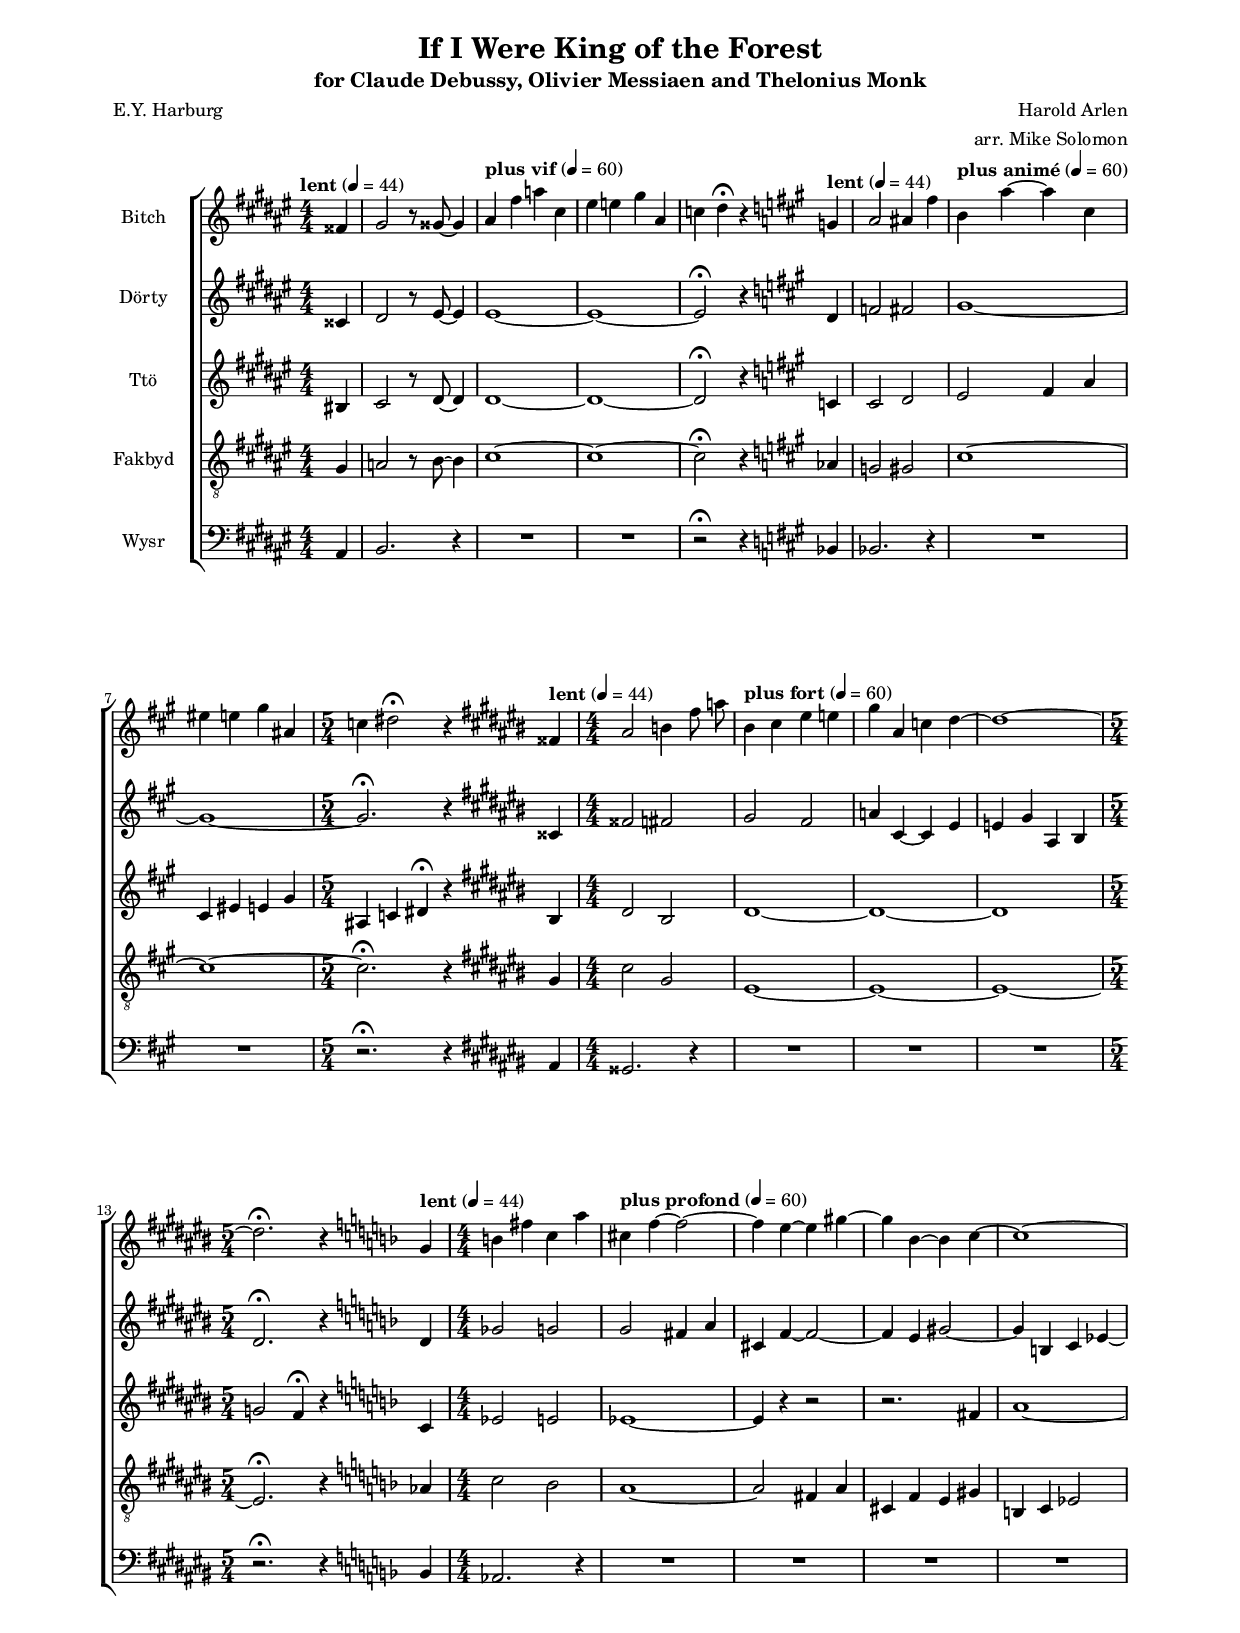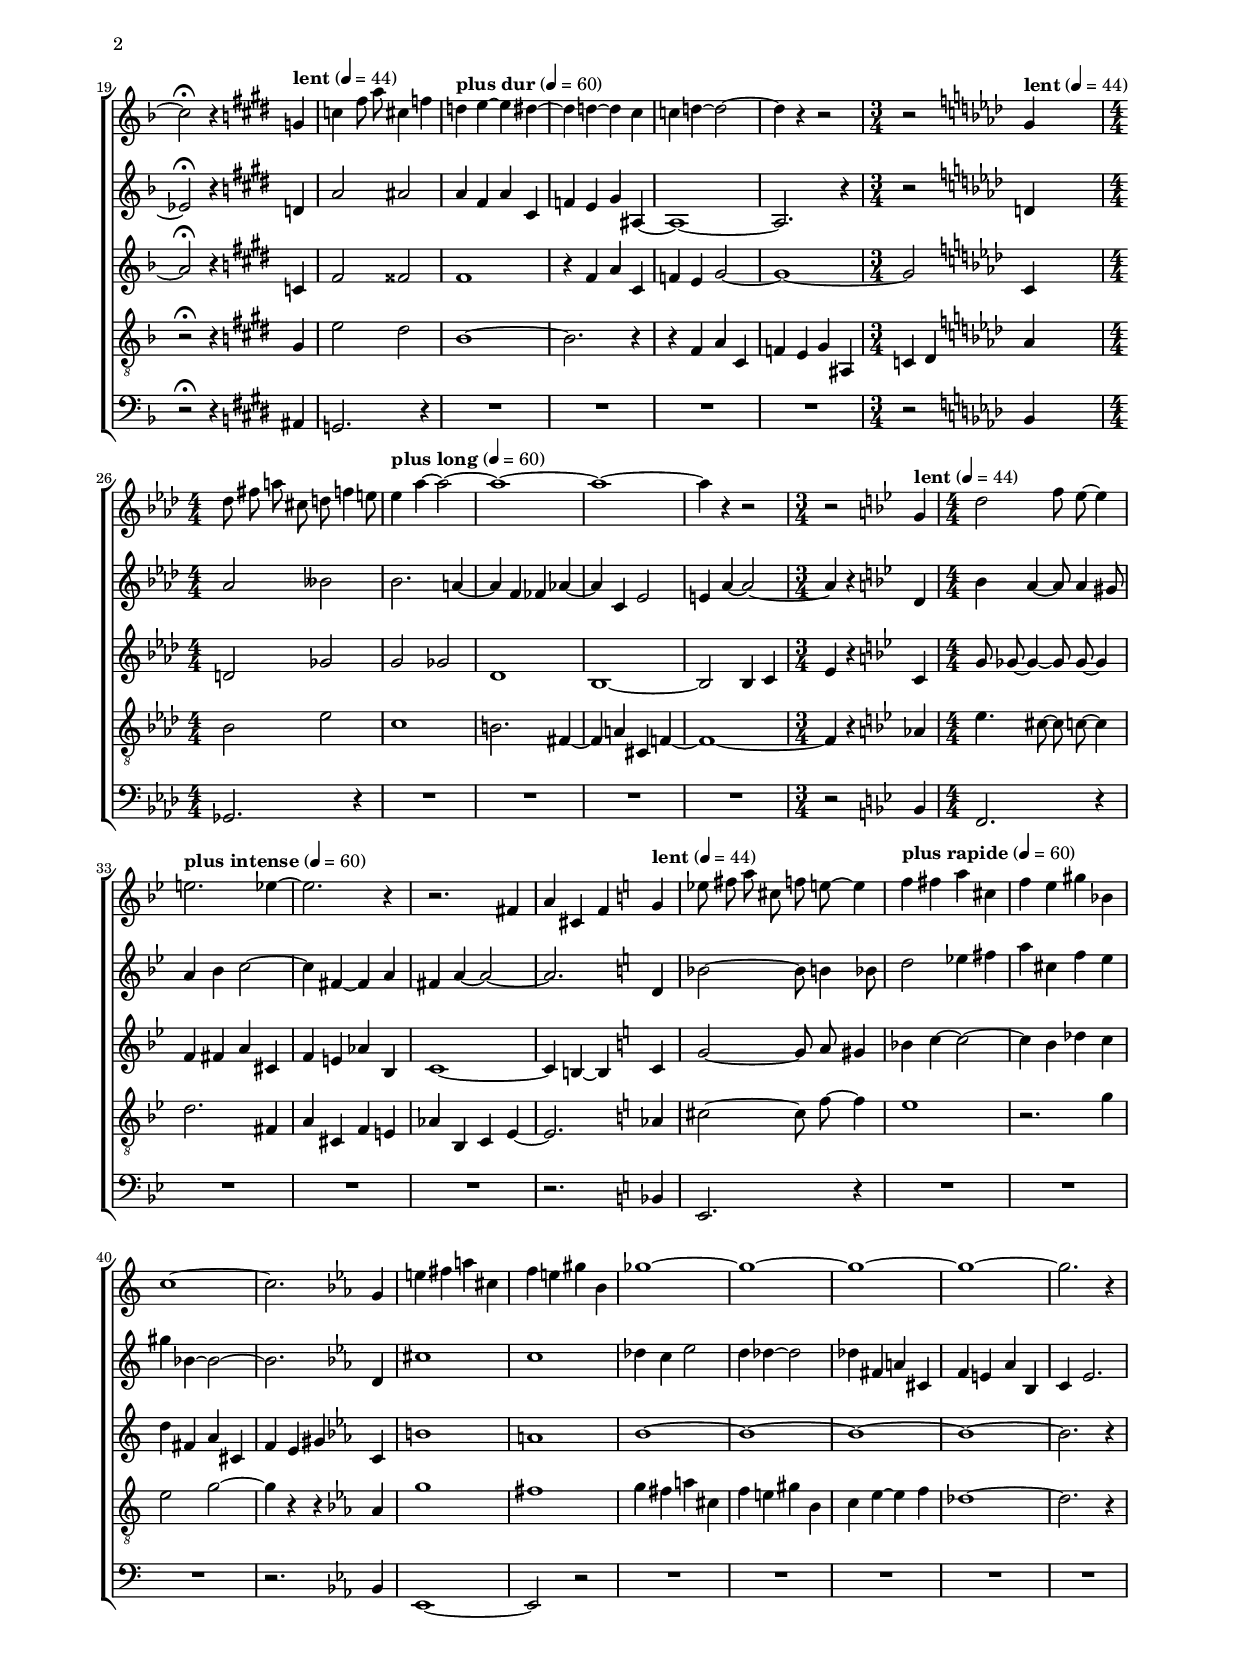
#(set-global-staff-size 15.87)

\version "2.17.0"
\include "defs-devel.ly"

#(ly:set-option 'point-and-click #f)

#(set-global-staff-size 15.87)
#(set-accidental-style 'modern-cautionary)

rall = \mark \markup \italic "rall."
moltorall = \mark \markup \italic "molto rall."

\paper {
  footnote-separator-markup = \markup { \column { " "\override #`(span-factor . 1/5) { \draw-hline } }}
  footnote-padding = 5\mm
  top-system-spacing = #'((basic-distance . 1) (minimum-distance . 0) (padding . 1) (stretchability . 40))
  bottom-system-spacing = #'((basic-distance . 1) (minimum-distance . 0) (padding . 1) (stretchability . 50))
  ragged-right = ##f
  left-margin = 0.75\in
  right-margin = 0.75\in
  top-margin = 0.5\in
  bottom-margin = 0.6\in
  ragged-last-bottom = ##f
  %max-systems-per-page = #2
}

%indy = #(make-music 'LaissezVibrerEvent)
indy = #(make-articulation "downbow")

\header {
  title = "If I Were King of the Forest"
  subtitle = "for Claude Debussy, Olivier Messiaen and Thelonius Monk"
  composer = "Harold Arlen"
  poet = "E.Y. Harburg"
  arranger = "arr. Mike Solomon"
}

prefatoryMatter = {
  \autoBeamOff
}

marksKOTF = {
  \partial 4
  \tempo "lent" 4=44
  s4 |
  s1 |
  \tempo "plus vif" 4=60
  s1*2 |
  s2.
    \tempo "lent" 4=44
    s4 |
  s1 |
  \tempo "plus animé" 4=60
  s1*2 |
  \time 5/4
  s1 \tempo "lent" 4=44 s4
  \time 4/4
  s1 |
  %  no 5/4 here, need to cut double wait
  \tempo "plus fort" 4=60
  s1*3 |
  \time 5/4
  s1 \tempo "lent" 4=44 s4 |
  \time 4/4
  s1 |
  \tempo "plus profond" 4=60
  s1*4 |
  s2. \tempo "lent" 4=44 s4 |
  s1 |
  \tempo "plus dur" 4=60
  s1*4 |
  \time 3/4
  s2 \tempo "lent" 4=44 s4 |
  \time 4/4
  s1 |
  \tempo "plus long" 4=60
  s1*4 |
  \time 3/4
  s2 \tempo "lent" 4=44 s4 |
  \time 4/4
  s1 |
  \tempo "plus intense" 4=60
  s1*3 |
  s2. \tempo "lent" 4=44 s4 |
  s1 |
  \tempo "plus rapide" 4=60
  s1*3 |
}

sopranoKOTF = \relative c' {
  \key fis \major
  fisis4 |
  gis2 r8 gisis8 ~ gisis4 |
  ais4 fis' a cis, |
  eis e gis ais, |
  c dis\fermata r
  \key a \major
  g,4 |
  a2 ais4 fis' |
  b,4 a' ~ a cis, |
  eis e gis ais, |
  c dis2\fermata r4 \key cis \major fisis,4 |
  ais2 b4 fis'8 a |
  bis,4 cis eis e |
  gis ais, c dis ~ |
  dis1 ~ |
  dis2.\fermata r4 \key f \major g, |
  b4 fis' c a' |
  cis,4 f ~ f2 ~ |
  f4 e4 ~ e gis ~ |
  gis bes, ~ bes c ~ |
  c1 ~ |
  c2\fermata r4 \key e \major g4 |
  c4 fis8 a cis,4 f |
  d4 e ~ e dis ~ |
  dis d ~ d cis |
  c d ~ d2 ~ |
  d4 r r2 |
  r2 \key aes \major g,4 |
  des'8 fis8 a cis,8 d f4 e8 |
  ees4 aes ~ aes2 ~ |
  aes1 ~ |
  aes1 ~ |
  aes4 r r2 |
  r2 \key bes \major g,4 |
  d'2 f8 ees ~ ees4 |
  e2. ees4 ~ |
  ees2. r4 |
  r2. fis,4 |
  a cis, f \key c \major g |
  ees'8 fis a cis, f e ~ e4 |
  f4 fis a cis, |
  f e gis bes, |
  c1 ~ |
  c2. \key ees \major g4 |
  e' fis a cis, |
  f e gis bes, |
  ges'1 ~ |
  ges ~ |
  ges ~ |
  ges ~ |
  ges2. r4 |
  
}

sopranoKOTFWords = \lyricmode {
}

mezzoKOTF = \relative c' {
  \key fis \major
  cisis4 |
  dis2 r8 eis8 ~ eis4 |
  eis1 ~ |
  eis ~ |
  eis2\fermata  r4
  \key a \major
  d4 |
  f2 fis |
  gis1 ~ |
  gis ~ |
  gis2.\fermata r4 \key cis \major cisis,4 |
  fisis2 fis |
  gis2 fis |
  a4 cis, ~ cis eis |
  e4 gis ais, bis |
  dis2.\fermata r4 \key f \major d |
  ges2 g |
  g2 fis4 a |
  cis, f ~ f2 ~ |
  f4 e gis2 ~ |
  gis4 b, c ees ~ |
  ees2\fermata r4 \key e \major d4 |
  a'2 ais |
  a4 fis a cis, |
  f e gis ais, ~ |
  ais1 ~ |
  ais2. r4 |
  r2 \key aes \major d4 |
  aes'2 beses |
  bes2. a4 ~ |
  a f fes aes4 ~ |
  aes c, ees2 |
  e4 aes ~ aes2 ~ |
  aes4 r \key bes \major d, |
  bes'4 a4 ~ a8 a4 gis8 |
  a4 bes c2 ~ |
  c4 fis,4 ~ fis a |
  fis a ~ a2 ~ |
  a2. \key c \major d,4 |
  bes'2 ~ bes8 b4 bes8 |
  d2 ees4 fis |
  a cis, f e |
  gis4 bes, ~ bes2 ~ |
  bes2. \key ees \major d,4 |
  cis'1 |
  c |
  des4 c ees2 |
  d4 des ~ des2 |
  des4 fis, a cis, |
  f e aes bes, |
  c ees2. |
}

mezzoKOTFWords = \lyricmode {
}

altoKOTF = \relative c' {
  \key fis \major
  bis4 |
  cis2 r8 dis8 ~ dis4 |
  dis1 ~ |
  dis ~ |
  dis2\fermata r4 \key a \major
  c4 |
  cis2 d |
  e2 fis4 a |
  cis, eis e gis |
  ais, c dis\fermata r4 \key cis \major
  bis4 |
  dis2 bis
  dis1 ~ |
  dis ~ |
  dis | 
  g2 fis4\fermata r \key f \major c4 |
  ees2 e |
  ees1 ~ |
  ees4 r r2 |
  r2. fis4 |
  a1 ~ |
  a2\fermata r4 \key e \major c,4 |
  fis2 fisis |
  fis1 |
  r4 fis4 a cis, |
  f e gis2 ~ |
  gis1 ~ |
  gis2 \key aes \major c,4 |
  d2 ges |
  g2 ges |
  des1 |
  bes ~ |
  bes2 bes4 c |
  ees r \key bes \major c |
  g'8 ges ~ ges4 ~ ges8 ges ~ ges4 |
  f4 fis a cis, |
  f e aes bes, |
  c1 ~ |
  c4 b ~ b \key c \major c4 |
  g'2 ~ g8 a gis4 |
  bes4 c ~ c2 ~ |
  c4 b des c |
  d4 fis, a cis, |
  f e gis \key ees \major c, |
  b'1 |
  a |
  bes ~ |
  bes ~ |
  bes ~ |
  bes ~ |
  bes2. r4 |
}

altoKOTFWords = \lyricmode {
}

tenorKOTF = \relative c' {
  \clef "treble_8"
  \key fis \major
  gis4 |
  a2 r8 b8 ~ b4 |
  cis1 ~ |
  cis ~ |
  cis2\fermata r4
  \key a \major
  aes4 |
  g2 gis |
  cis1 ~ |
  cis ~ |
  cis2.\fermata r4 \key cis \major gis4 |
  cis2 gis |
  eis1 ~ |
  eis ~ |
  eis ~ |
  eis2.\fermata r4 \key f \major aes |
  c2 bes |
  a1 ~ |
  a2 fis4 a |
  cis, f e gis |
  b, c ees2 |
  r2\fermata r4 \key e \major gis |
  e'2 dis |
  b1 ~ |
  b2. r4 | 
  r fis a cis, |
  f e gis ais, |
  c dis \key aes \major aes' |
  bes2 ees |
  c1 |
  b2. fis4 ~ |
  fis a cis, f ~ |
  f1 ~ |
  f4 r \key bes \major aes |
  ees'4. cis8 ~ cis c ~ c4 |
  d2. fis,4 |
  a cis, f e |
  aes bes, c ees ~ |
  ees2. \key c \major aes4 |
  cis2 ~ cis8 f ~ f4 |
  e1 |
  r2. g4 |
  e2 g ~ |
  g4 r r \key ees \major aes, |
  g'1 |
  fis |
  g4 fis a cis, |
  f e gis bes, |
  c ees ~ ees f4 |
  des1 ~ |
  des2. r4 |
}

tenorKOTFWords = \lyricmode {
}

bassKOTF = \relative c {
  \clef "bass"
  \key fis \major
  ais4 |
  b2. r4 |
  R1 |
  R1 |
  r2\fermata r4
  \key a \major
  bes4 |
  bes2. r4 |
  R1 |
  R1 |
  r2.\fermata r4 \key cis \major ais |
  gisis2. r4 |
  R1 |
  R1 |
  R1 |
  r2.\fermata r4 \key f \major bes4 |
  aes2. r4 |
  R1 |
  R1 |
  R1 |
  R1 |
  r2\fermata r4 \key e \major ais4 |
  g2. r4 |
  R1 |
  R1 |
  R1 |
  R1 |
  r2 \key aes \major bes4 |
  ges2. r4 |
  R1 |
  R1 |
  R1 |
  R1 |
  r2 \key bes \major bes4 |
  f2. r4 |
  R1 |
  R1 |
  R1 |
  r2. \key c \major bes4 |
  e,2. r4 |
  R1 |
  R1 |
  R1 |
  r2. \key ees \major bes'4 |
  ees,1 ~ |
  ees2 r |
  R1 |
  R1 |
  R1 |
  R1 |
  R1 |
}

bassKOTFWords = \lyricmode {
}


\score {
  \new ChoirStaff <<
    \new Staff \with { midiInstrument = #"vibraphone" instrumentName = \bitchName } <<
      \new Voice = "soprano" { << { \numericTimeSignature
	\prefatoryMatter
        \sopranoKOTF
      } {
        \marksKOTF
      } >> }
      \new Lyrics \lyricsto "soprano" {
        \sopranoKOTFWords
      }
    >>
    \new Staff \with { midiInstrument = #"vibraphone" instrumentName = \dortyName } <<
      \new Voice = "mezzo" { \numericTimeSignature
	\prefatoryMatter
        \mezzoKOTF
      }
      \new Lyrics \lyricsto "mezzo" {
        \mezzoKOTFWords
      }
    >>
    \new Staff \with { midiInstrument = #"vibraphone" instrumentName = \ttoName } <<
      \new Voice = "alto" { \numericTimeSignature
	\prefatoryMatter
        \altoKOTF
      }
      \new Lyrics \lyricsto "alto" {
        \altoKOTFWords
      }
    >>
    \new Staff \with { midiInstrument = #"vibraphone" instrumentName = \fakbydName } <<
      \new Voice = "tenor" { \numericTimeSignature
	\prefatoryMatter
        \tenorKOTF
      }
      \new Lyrics \lyricsto "tenor" {
        \tenorKOTFWords
      }
    >>
    \new Staff \with { midiInstrument = #"vibraphone" instrumentName = \wysrName } <<
      \new Voice = "bass" { \numericTimeSignature
	\prefatoryMatter
        \bassKOTF
      }
      \new Lyrics \lyricsto "bass" {
        \bassKOTFWords
      }
    >>
  >>
  \layout {
    \context {
      \Voice
      \override HorizontalBracket.direction = #UP
      \consists "Horizontal_bracket_engraver"
      \override TextScript #'layer = #6
      \override NoteHead #'layer = #7
      \override Glissando #'breakable = ##t
      \override TupletNumber #'breakable = ##t
      \override TupletBracket #'breakable = ##t
      \remove "Forbid_line_break_engraver"
    }
    \context {
      \Staff
      %\consists "Metronome_mark_engraver"
      \override TimeSignature #'style = #'numbered
      \override StaffSymbol #'layer = #4
      \override TimeSignature #'layer = #3
      \override TimeSignature #'whiteout = ##t
    }
    \context {
      \Lyrics
      %\override LyricText #'whiteout = ##t
      \override LyricText #'layer = #6
    }
    \context {
      \Score
      %\remove "Metronome_mark_engraver"
      \override NonMusicalPaperColumn #'allow-loose-spacing = ##f
    }
  }
  \midi {}
}
%{
\pageBreak

\score {
  \new PianoStaff <<
    \new Staff  {
      \new Voice = "soprano" { << { \numericTimeSignature
        \prefatoryMatter
        \sopranoKOTF
      } \\ {         \prefatoryMatter
        \mezzoKOTF
         } \\ {         \prefatoryMatter
        \altoKOTF
         } {
        \marksKOTF
      } >> }
    }
    \new Staff  {
      \new Voice = "tenor" { << { \numericTimeSignature
        \prefatoryMatter
        \tenorKOTF
      } \\ \\ {         \prefatoryMatter
        \bassKOTF
         } {
      } >> }
    }
  >>
  \layout {
    \context {
      \Voice
      \override TextScript #'layer = #6
      \override NoteHead #'layer = #7
      \override Glissando #'breakable = ##t
      \override TupletNumber #'breakable = ##t
      \override TupletBracket #'breakable = ##t
      \remove "Forbid_line_break_engraver"
    }
    \context {
      \Staff
      %\consists "Metronome_mark_engraver"
      \override TimeSignature #'style = #'numbered
      \override StaffSymbol #'layer = #4
      \override TimeSignature #'layer = #3
      \override TimeSignature #'whiteout = ##t
    }
    \context {
      \Lyrics
      %\override LyricText #'whiteout = ##t
      \override LyricText #'layer = #6
    }
    \context {
      \Score
      %\remove "Metronome_mark_engraver"
      \override NonMusicalPaperColumn #'allow-loose-spacing = ##f
    }
  }
}
%}